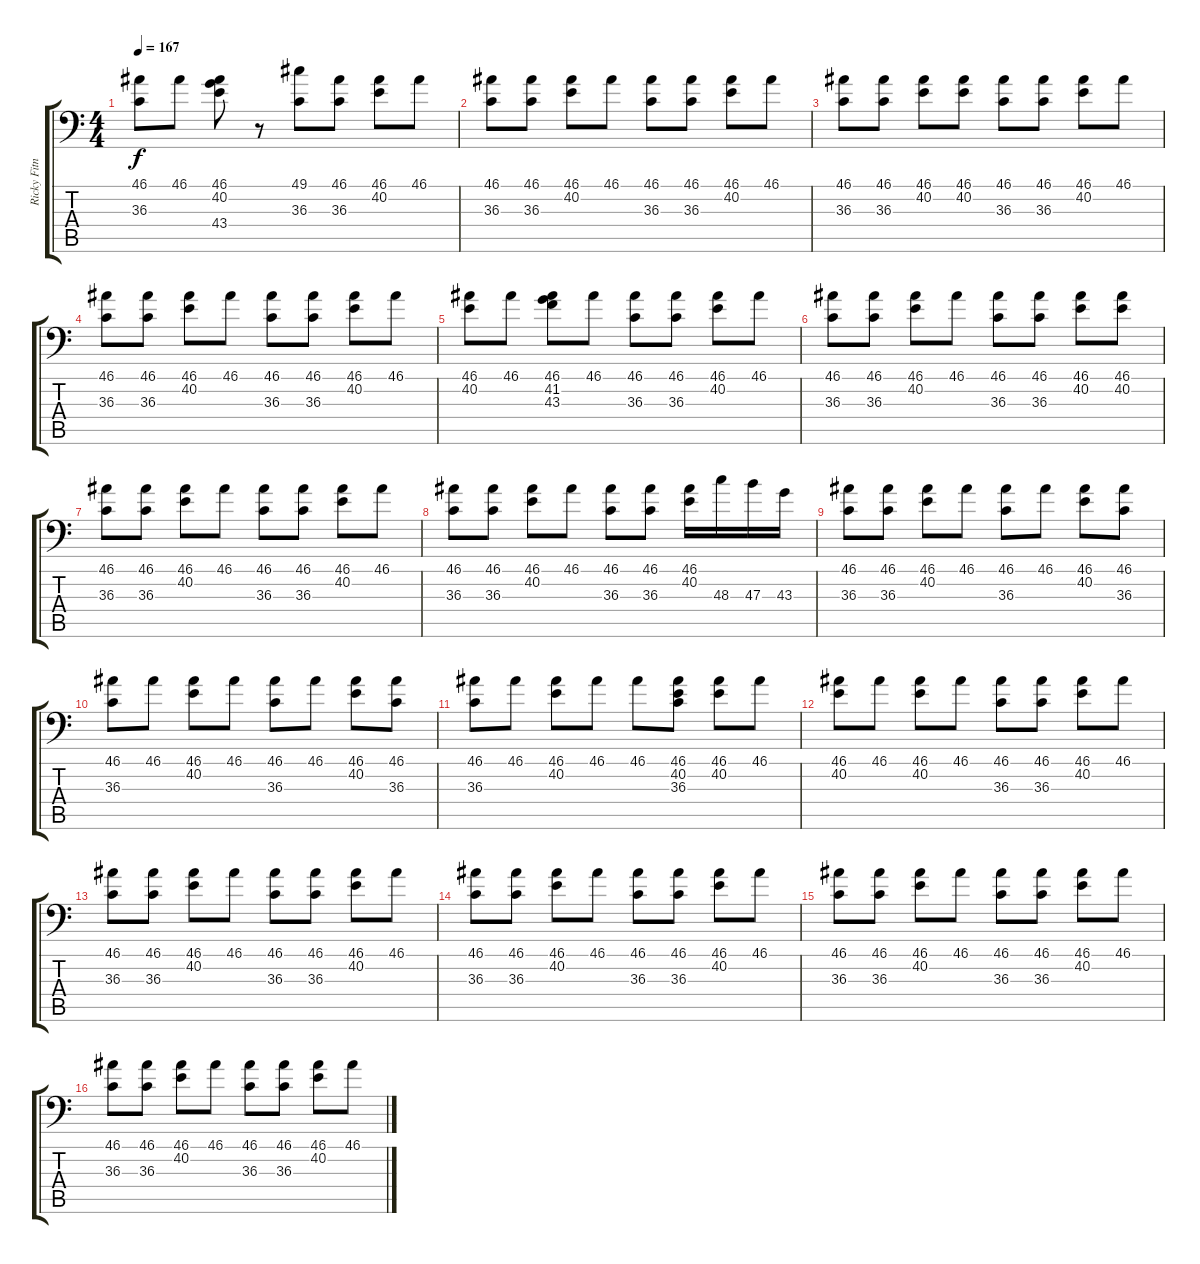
\track ("Ricky Fitness" "Ricky Fitn") {instrument acousticgrandpiano}
\staff {score tabs}
\tuning (C-1 C-1 C-1 C-1 C-1 C-1) {hide}
\ts (4 4)
\tempo 167
\clef f4
\ks c
(46.1 36.3).8{dy f} 46.1.8 (46.1 40.2 43.4).8 r.8 (49.1 36.3).8 (46.1 36.3).8 (46.1 40.2).8 46.1.8 |
(46.1 36.3).8 (46.1 36.3).8 (46.1 40.2).8 46.1.8 (46.1 36.3).8 (46.1 36.3).8 (46.1 40.2).8 46.1.8 |
(46.1 36.3).8 (46.1 36.3).8 (46.1 40.2).8 (46.1 40.2).8 (46.1 36.3).8 (46.1 36.3).8 (46.1 40.2).8 46.1.8 |
(46.1 36.3).8 (46.1 36.3).8 (46.1 40.2).8 46.1.8 (46.1 36.3).8 (46.1 36.3).8 (46.1 40.2).8 46.1.8 |
(46.1 40.2).8 46.1.8 (46.1 41.2 43.3).8 46.1.8 (46.1 36.3).8 (46.1 36.3).8 (46.1 40.2).8 46.1.8 |
(46.1 36.3).8 (46.1 36.3).8 (46.1 40.2).8 46.1.8 (46.1 36.3).8 (46.1 36.3).8 (46.1 40.2).8 (46.1 40.2).8 |
(46.1 36.3).8 (46.1 36.3).8 (46.1 40.2).8 46.1.8 (46.1 36.3).8 (46.1 36.3).8 (46.1 40.2).8 46.1.8 |
(46.1 36.3).8 (46.1 36.3).8 (46.1 40.2).8 46.1.8 (46.1 36.3).8 (46.1 36.3).8 (46.1 40.2).16 48.3.16 47.3.16 43.3.16 |
(46.1 36.3).8 (46.1 36.3).8 (46.1 40.2).8 46.1.8 (46.1 36.3).8 46.1.8 (46.1 40.2).8 (46.1 36.3).8 |
(46.1 36.3).8 46.1.8 (46.1 40.2).8 46.1.8 (46.1 36.3).8 46.1.8 (46.1 40.2).8 (46.1 36.3).8 |
(46.1 36.3).8 46.1.8 (46.1 40.2).8 46.1.8 46.1.8 (46.1 40.2 36.3).8 (46.1 40.2).8 46.1.8 |
(46.1 40.2).8 46.1.8 (46.1 40.2).8 46.1.8 (46.1 36.3).8 (46.1 36.3).8 (46.1 40.2).8 46.1.8 |
(46.1 36.3).8 (46.1 36.3).8 (46.1 40.2).8 46.1.8 (46.1 36.3).8 (46.1 36.3).8 (46.1 40.2).8 46.1.8 |
(46.1 36.3).8 (46.1 36.3).8 (46.1 40.2).8 46.1.8 (46.1 36.3).8 (46.1 36.3).8 (46.1 40.2).8 46.1.8 |
(46.1 36.3).8 (46.1 36.3).8 (46.1 40.2).8 46.1.8 (46.1 36.3).8 (46.1 36.3).8 (46.1 40.2).8 46.1.8 |
(46.1 36.3).8 (46.1 36.3).8 (46.1 40.2).8 46.1.8 (46.1 36.3).8 (46.1 36.3).8 (46.1 40.2).8 46.1.8
